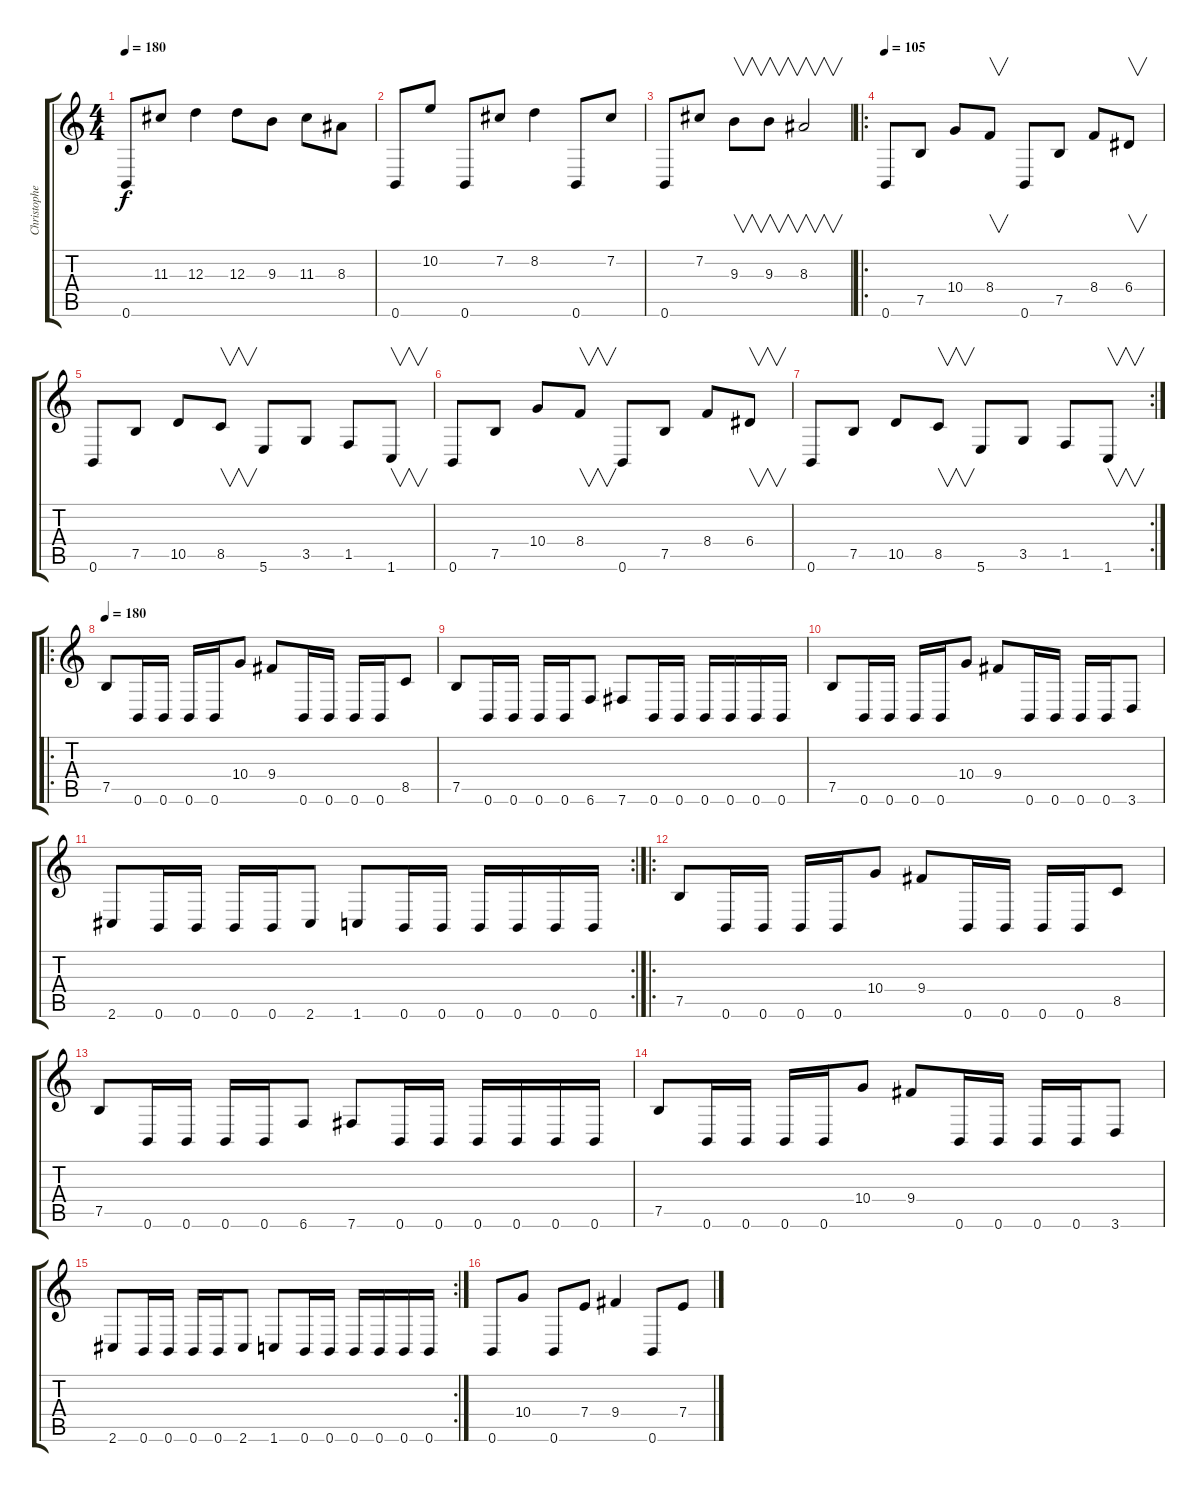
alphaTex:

\track ("Christopher Amott" "Christophe") {instrument distortionguitar}
\staff {score tabs}
\tuning (B3 Gb3 D3 A2 E2 B1) {hide}
\ts (4 4)
\tempo 180
\clef g2
\ks c
0.6.8{dy f} 11.3.8 12.3.4 12.3.8 9.3.8 11.3.8 8.3.8 |
0.6.8 10.2.8 0.6.8 7.2.8 8.2.4 0.6.8 7.2.8 |
0.6.8 7.2.8 9.3.8{v} 9.3.8{v} 8.3.2{v} |
\ro
\tempo 105
0.6.8 7.5.8 10.4.8 8.4.8{v} 0.6.8 7.5.8 8.4.8 6.4.8{v} |
0.6.8 7.5.8 10.5.8 8.5.8{v} 5.6.8 3.5.8 1.5.8 1.6.8{v} |
0.6.8 7.5.8 10.4.8 8.4.8{v} 0.6.8 7.5.8 8.4.8 6.4.8{v} |
\rc 2
0.6.8 7.5.8 10.5.8 8.5.8{v} 5.6.8 3.5.8 1.5.8 1.6.8{v} |
\ro
\tempo 180
7.5.8 0.6.16 0.6.16 0.6.16 0.6.16 10.4.8 9.4.8 0.6.16 0.6.16 0.6.16 0.6.16 8.5.8 |
7.5.8 0.6.16 0.6.16 0.6.16 0.6.16 6.6.8 7.6.8 0.6.16 0.6.16 0.6.16 0.6.16 0.6.16 0.6.16 |
7.5.8 0.6.16 0.6.16 0.6.16 0.6.16 10.4.8 9.4.8 0.6.16 0.6.16 0.6.16 0.6.16 3.6.8 |
\rc 2
2.6.8 0.6.16 0.6.16 0.6.16 0.6.16 2.6.8 1.6.8 0.6.16 0.6.16 0.6.16 0.6.16 0.6.16 0.6.16 |
\ro
7.5.8 0.6.16 0.6.16 0.6.16 0.6.16 10.4.8 9.4.8 0.6.16 0.6.16 0.6.16 0.6.16 8.5.8 |
7.5.8 0.6.16 0.6.16 0.6.16 0.6.16 6.6.8 7.6.8 0.6.16 0.6.16 0.6.16 0.6.16 0.6.16 0.6.16 |
7.5.8 0.6.16 0.6.16 0.6.16 0.6.16 10.4.8 9.4.8 0.6.16 0.6.16 0.6.16 0.6.16 3.6.8 |
\rc 2
2.6.8 0.6.16 0.6.16 0.6.16 0.6.16 2.6.8 1.6.8 0.6.16 0.6.16 0.6.16 0.6.16 0.6.16 0.6.16 |
0.6.8 10.4.8 0.6.8 7.4.8 9.4.4 0.6.8 7.4.8
